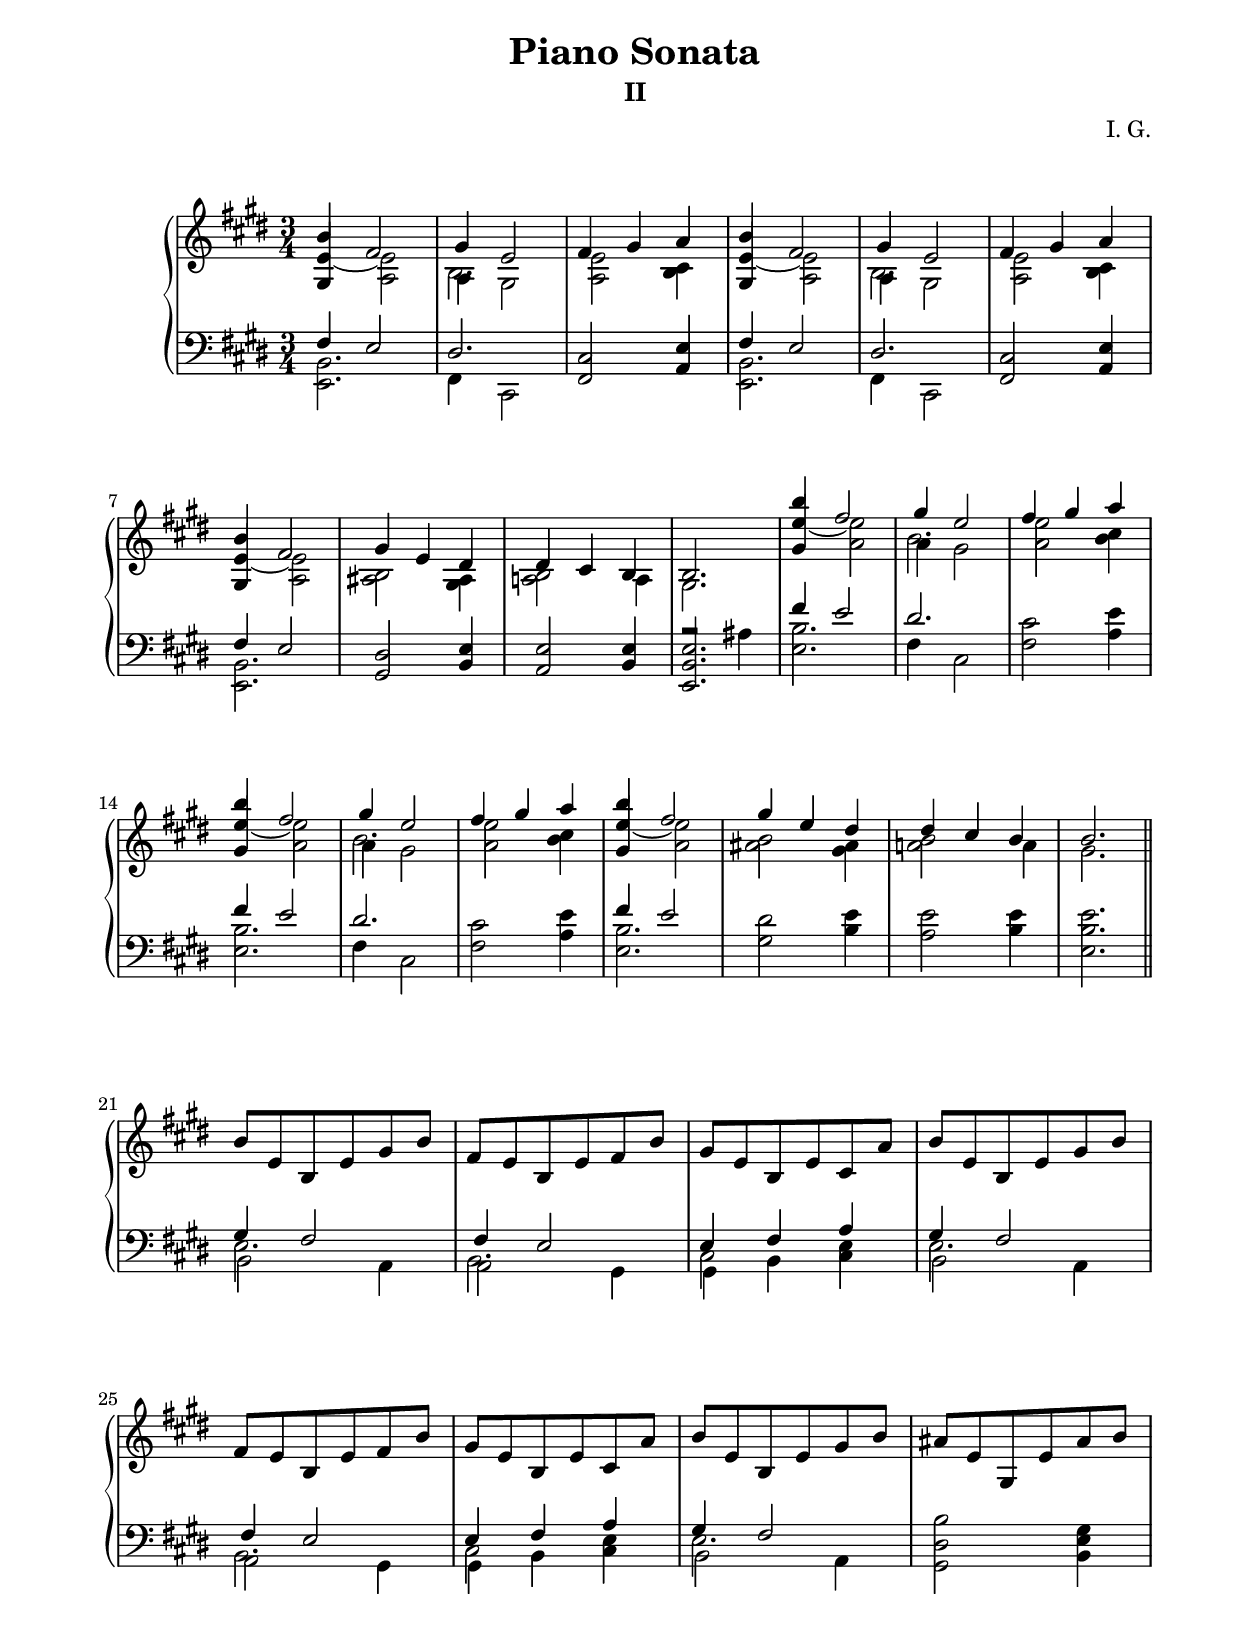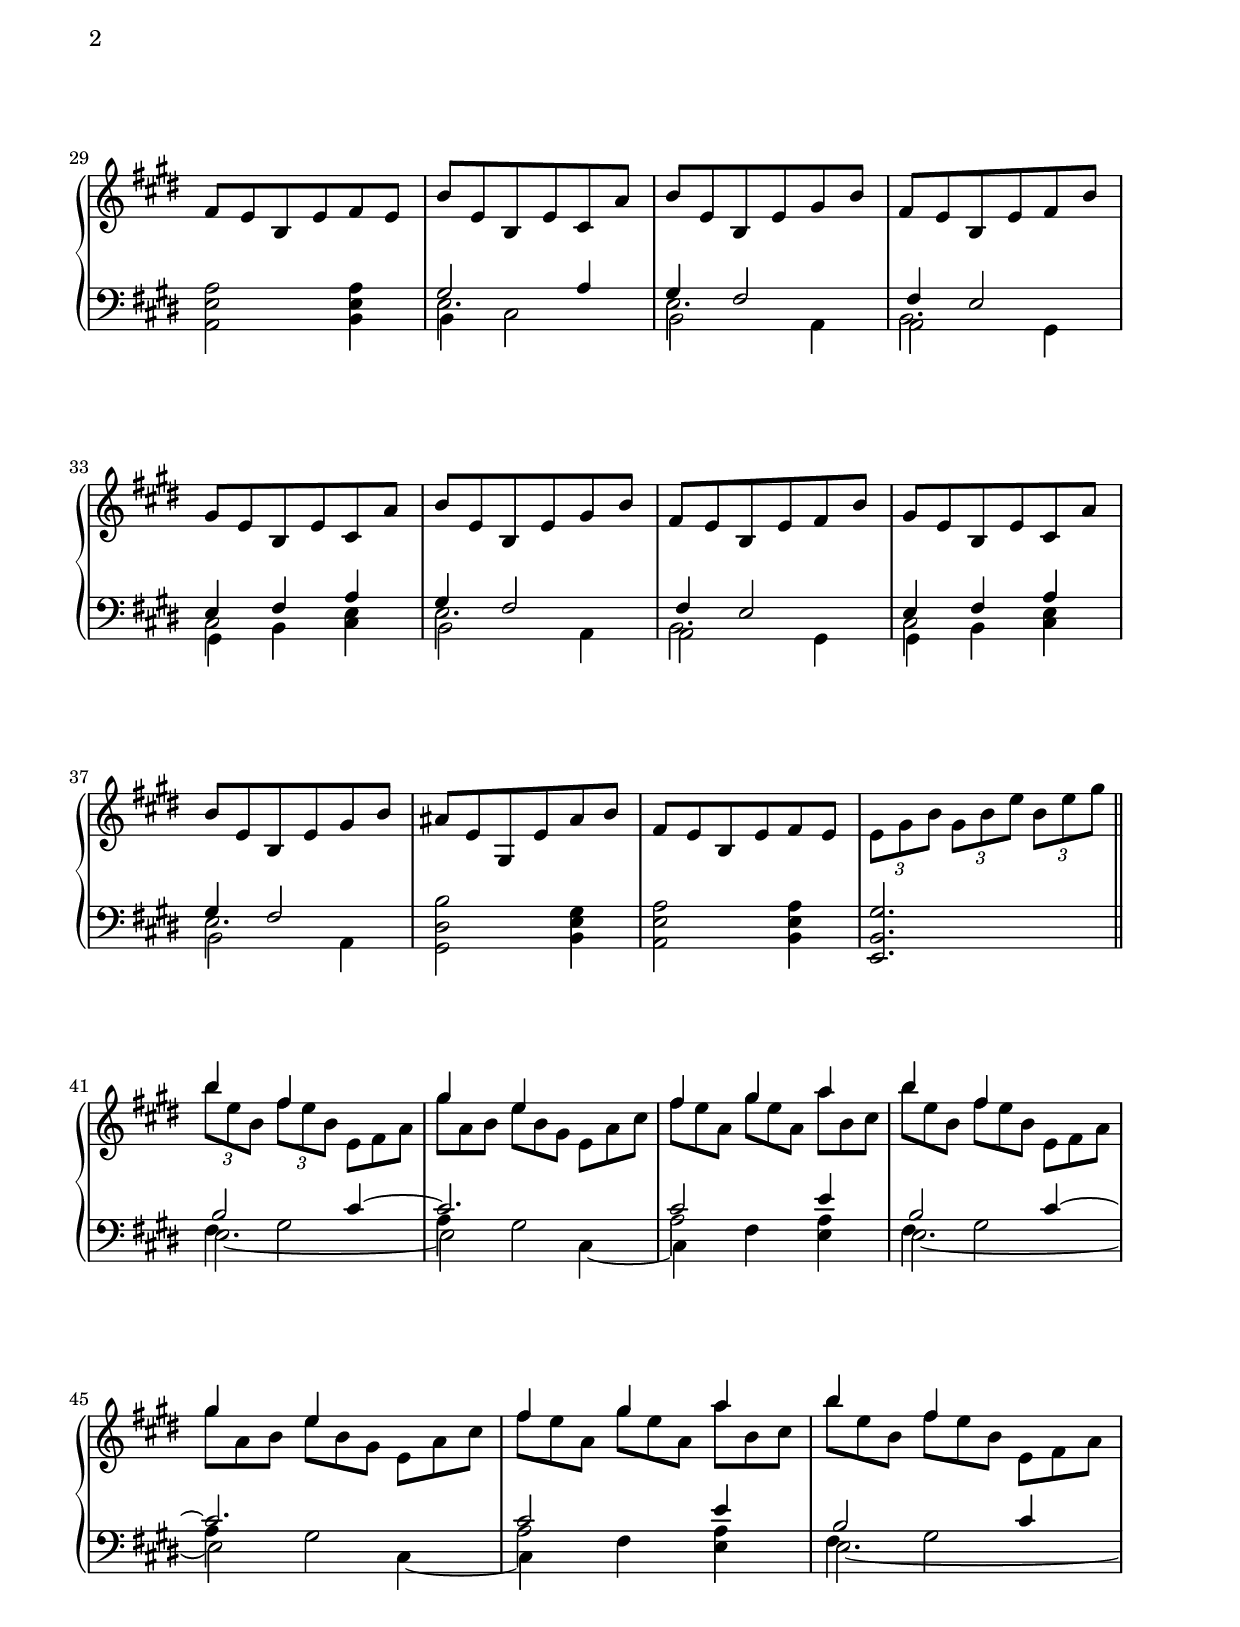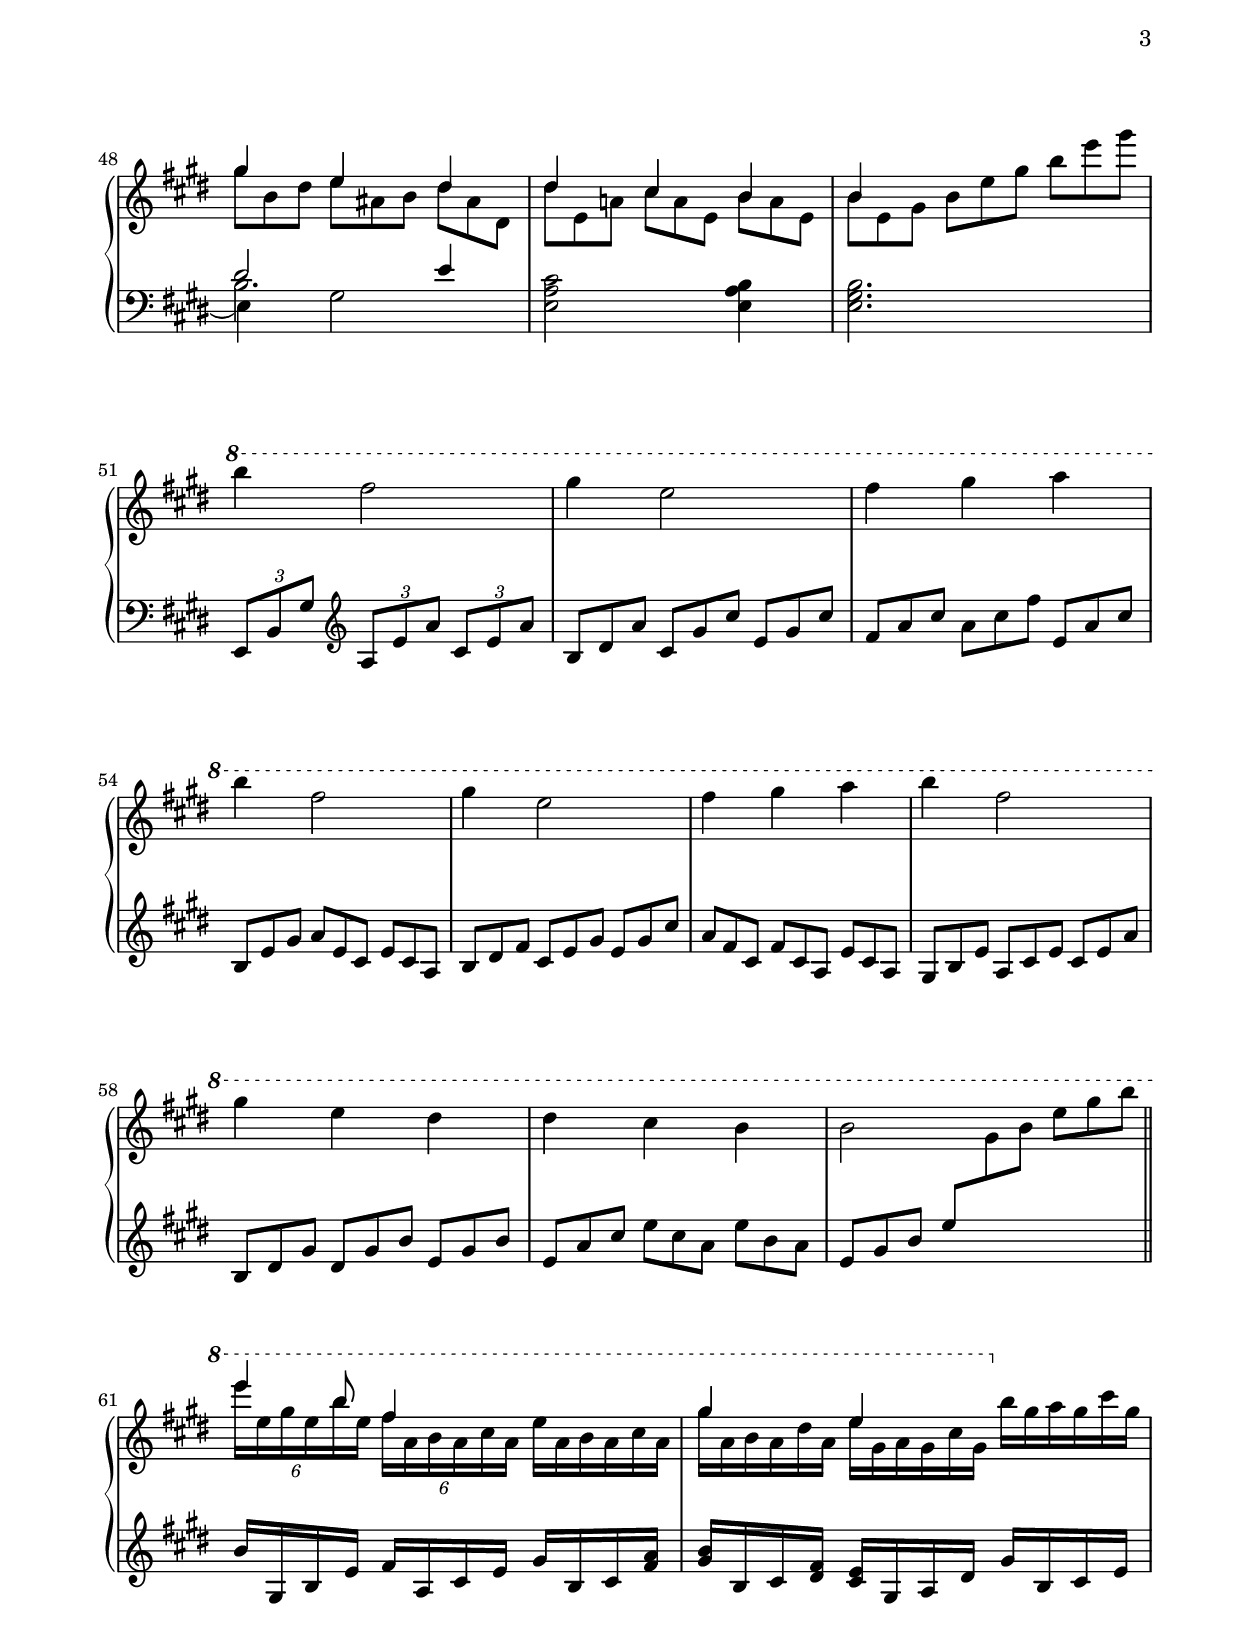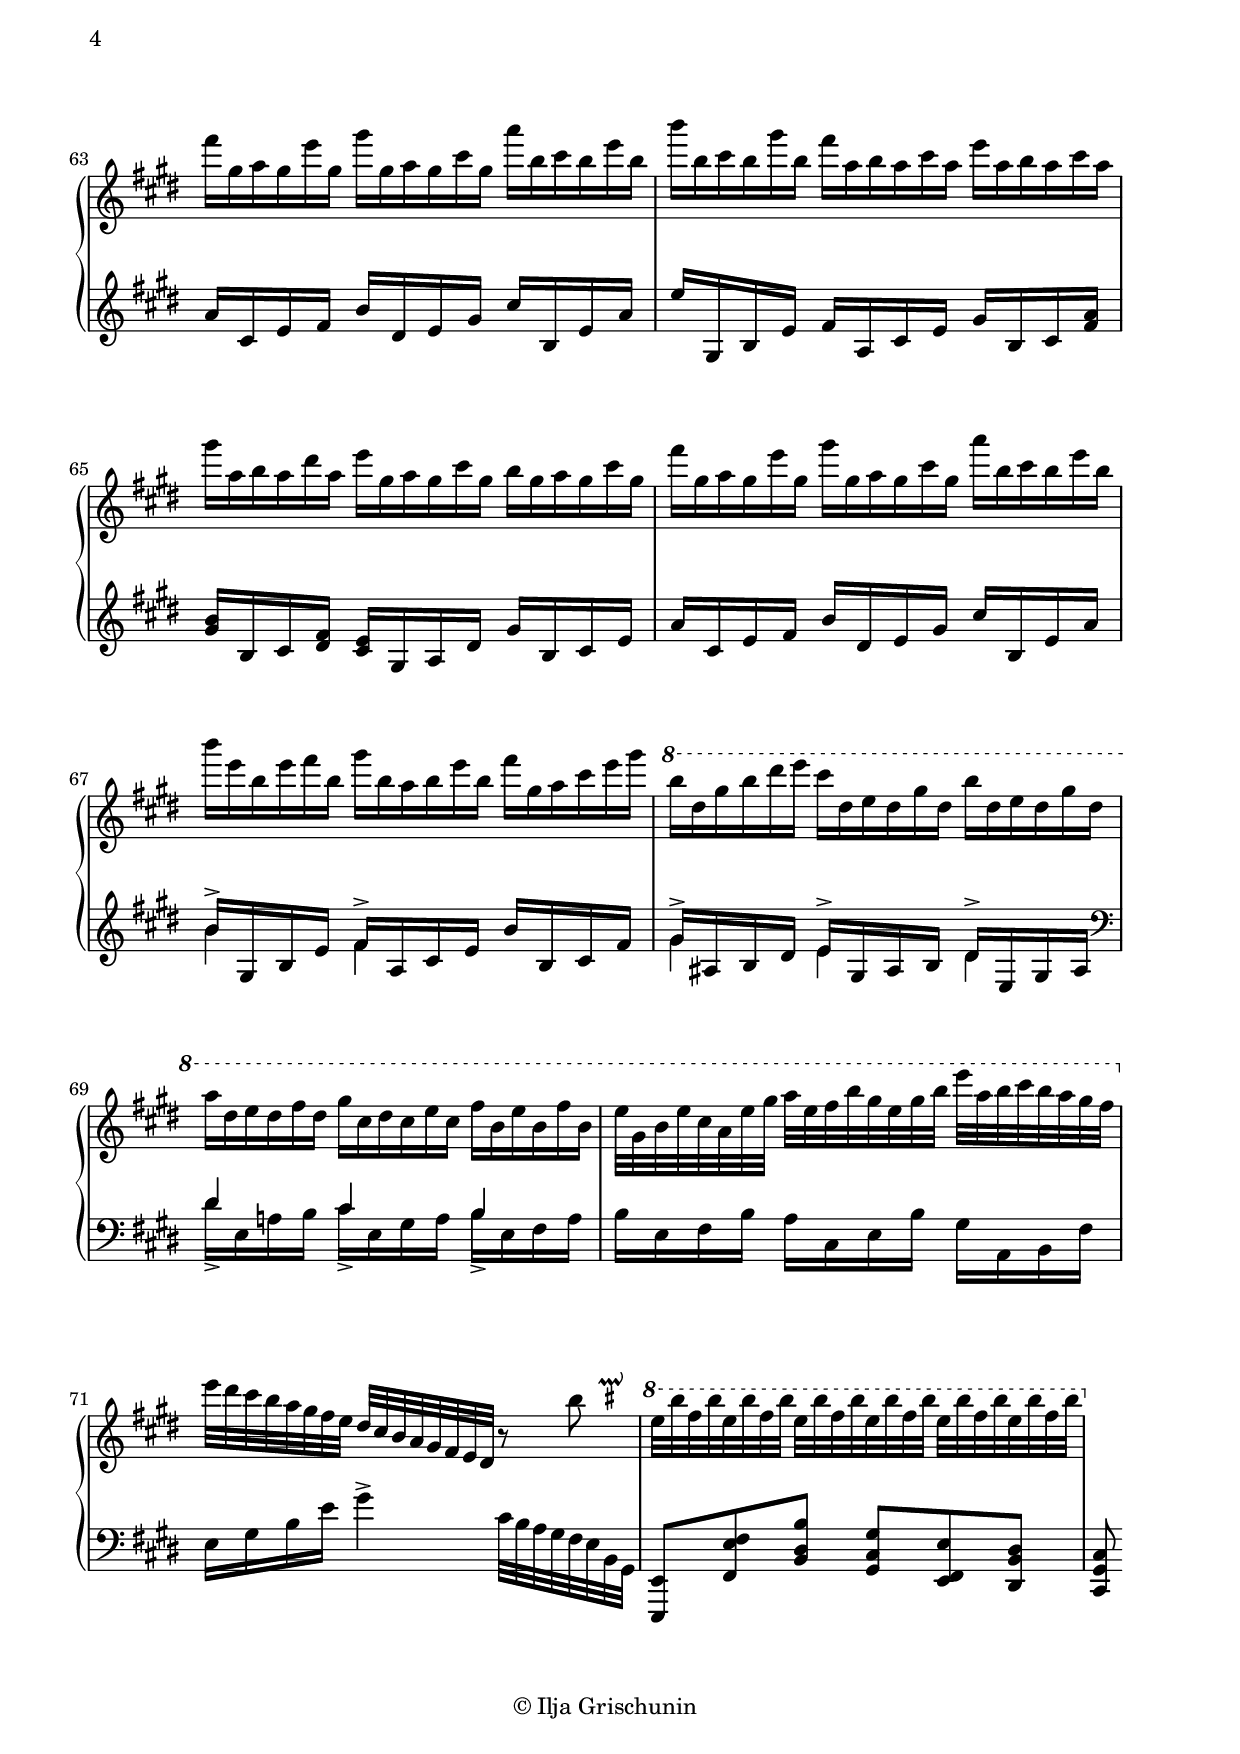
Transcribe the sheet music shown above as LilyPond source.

\version "2.19.15"

\language "deutsch"

\header {
  title = "Piano Sonata"
  subtitle = "II"
  meter = ""
  composer = "I. G."
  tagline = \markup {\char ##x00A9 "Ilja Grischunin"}
}

\paper {
  #(set-paper-size "a4")
  top-system-spacing.basic-distance = #25
  top-markup-spacing.basic-distance = #5
  markup-system-spacing.basic-distance = #33
  system-system-spacing.basic-distance = #25
  last-bottom-spacing.basic-distance = #25
  two-sided = ##t
  inner-margin = 20
  outer-margin = 15
}

\layout {
  indent = 10
  \context {
    \PianoStaff
    \consists #Span_stem_engraver
  }
  \context{
    \Score
    \override StaffGrouper.staff-staff-spacing.basic-distance = #13
    %\remove "Bar_number_engraver"
  }
}
%%%%%%%%%%% RH %%%%%%%%%%%%
\version "2.19.15"

\language "deutsch"

%\include "makeOctaves.ly"

rechts = {
  \clef treble
  \key e \major
  \time 3/4
  \override DynamicLineSpanner.staff-padding = #3
  <<
    {
      \once\override NoteColumn.ignore-collision = ##t
      h'4 fis'2
      \once \override NoteColumn.force-hshift = #-.5
      gis'4 e'2 fis'4 gis' a'%\break
      \once\override NoteColumn.ignore-collision = ##t
      h'4 fis'2
      \once \override NoteColumn.force-hshift = #-.5
      gis'4 e'2 fis'4 gis' a'
    }
    \\
    {
      \voiceFour
      s2. \dotsUp h s s \dotsUp h s
    }
    \\
    {
      \voiceTwo
      \stemUp <gis e'~>4 \stemDown <a e'>2
      \once \override NoteColumn.force-hshift = #-.3
      a4 gis2<a e'>2<h cis'>4
      \stemUp <gis e'~>4 \stemDown <a e'>2
      \once \override NoteColumn.force-hshift = #-.3
      a4 gis2<a e'>2<h cis'>4
    }
  >>
  <<
    {
      \once\override NoteColumn.ignore-collision = ##t
      h'4 fis'2 gis'4 e' dis' dis' cis' h h2.
    }
    \\
    {
      \stemUp <gis e'~>4 \stemDown <a e'>2<ais h><gis ais>4<a! h>2 a4 gis2.
    }
  >>
  %%%%%%%%%%%%%%%%%%%%%%%%%%%%%%%%%%%%%%%%%%%%%%%%%%%
  <<
    {
      \once\override NoteColumn.ignore-collision = ##t
      h''4 fis''2
      \once \override NoteColumn.force-hshift = #-.5
      gis''4 e''2 fis''4 gis'' a''
      \once\override NoteColumn.ignore-collision = ##t
      h''4 fis''2
      \once \override NoteColumn.force-hshift = #-.5
      gis''4 e''2 fis''4 gis'' a''
    }
    \\
    {
      \voiceFour
      s2. \dotsUp h' s s \dotsUp h' s
    }
    \\
    {
      \voiceTwo
      \stemUp <gis' e''~>4 \stemDown <a' e''>2
      \once \override NoteColumn.force-hshift = #-.3
      a'4 gis'2<a' e''>2<h' cis''>4
      \stemUp <gis' e''~>4 \stemDown <a' e''>2
      \once \override NoteColumn.force-hshift = #-.3
      a'4 gis'2<a' e''>2<h' cis''>4
    }
  >>
  <<
    {
      \once\override NoteColumn.ignore-collision = ##t
      h''4 fis''2 gis''4 e'' dis'' dis'' cis'' h' h'2.
    }
    \\
    {
      \stemUp <gis' e''~>4 \stemDown <a' e''>2<ais' h'><gis' ais'>4<a'! h'>2 a'4 gis'2.
    }
  >>
  \bar "||"\break
  %%%%%%%%%%%%%%%%%%%%%%%%%%%%%%%%%%%%%%%%%%%%%%%%%%%
  \relative {
    h'8 e, h e gis h fis e h e fis h gis e h e cis a'
    h8 e, h e gis h fis e h e fis h gis e h e cis a'
    h8 e, h e gis h ais e gis, e' ais h fis e h e fis e
    h' e, h e cis a'
    h8 e, h e gis h fis e h e fis h gis e h e cis a'
    h8 e, h e gis h fis e h e fis h gis e h e cis a'
    h8 e, h e gis h ais e gis, e' ais h fis e h e fis e
  }
  <<
    {
      \relative {
        s2. h''4 fis s gis e s fis gis a h fis s gis e s fis gis a
        h fis s gis e dis dis cis h h s2 s2.*10
        \times 2/3 {
          \override TupletBracket #'bracket-visibility = ##f
          \override TupletNumber #'transparent = ##t
          e''4 h8 fis4 s8 s4. gis4 s8 e4 s8 s4.
        }
      }
    }
    \\
    {
      \relative {
        \set tupletSpannerDuration = #(ly:make-moment 2 8)
        \times 2/3 {
          e'8 gis h gis h e h e gis
          \bar "||"
          \break
          h e, h fis' e h
          \override TupletNumber #'transparent = ##t
          e, fis a gis' a, h e h gis e a cis fis e a, gis' e a, a' h, cis
          h' e, h fis' e h e, fis a gis' a, h e h gis e a cis fis e a, gis' e a, a' h, cis
          h' e, h fis' e h e, fis a gis' h, dis e ais, h dis ais dis, dis' e, a! cis a e h' a e
          h' e, gis h e gis h e gis
          \break
        }
        \ottava #1
        \set Staff.ottavation = #"8"
        h4 fis2 gis4 e2 fis4 gis a h4 fis2 gis4 e2 fis4 gis a h fis 2 gis4 e dis dis cis h h2 s4
        \bar "||"
        \break
        \times 4/6 {
          \override TupletNumber #'transparent = ##f
          e'16 e, gis e h' e, fis a, h a cis a
          \override TupletNumber #'transparent = ##t
          e' a, h a cis a gis' a, h a dis a e' gis, a gis cis gis
          \ottava #0
          h gis a gis cis gis
        }
      }
    }
  >>
  \relative c'''{
    \times 4/6 {
      \override TupletBracket #'bracket-visibility = ##f
      \override TupletNumber #'transparent = ##t
      fis gis, a gis e' gis, gis' gis, a gis cis gis a' h, cis h e h
      h' h, cis h gis' h, fis' a, h a cis a e' a, h a cis a
      gis' a, h a dis a e' gis, a gis cis gis h gis a gis cis gis
      fis' gis, a gis e' gis, gis' gis, a gis cis gis a' h, cis h e h
      h' e, h e fis h, gis' h, a h e h fis' gis, a cis e gis
      \ottava #1
      \set Staff.ottavation = #"8"
      h dis, gis h dis e cis dis, e dis gis dis h' dis, e dis gis dis
      a' dis, e dis fis dis gis cis, dis cis e cis fis h, e h fis' h,
    }
    e32 gis, h e cis a e' gis a e fis h gis e gis h e a, h cis h a gis fis
    \ottava #0
    e dis cis h a gis fis e dis cis h a gis fis e dis r8
    h''^\markup \tiny \override #'(baseline-skip . 1) {
      \halign #-4
      \center-column {
        \musicglyph #"scripts.prallup"
        \sharp
      }
    }
    \ottava #1
    \set Staff.ottavation = #"8"
    \repeat unfold 6 {e32 h' fis h}
  }
}

%%%%%%%%%%% LH %%%%%%%%%%%%
\version "2.19.15"

\language "deutsch"

%\include "makeOctaves.ly"

links = {
  \clef bass
  \key e \major
  \time 3/4
  <<
    {
      fis4 e2 dis2.
    }
    \\
    {
      \dotsUp <e, h,>2. fis,4 cis,2
    }
  >>
  <fis, cis><a, e>4
  <<
    {
      fis4 e2 dis2.
    }
    \\
    {
      \dotsUp <e, h,>2. fis,4 cis,2
    }
  >>
  <fis, cis><a, e>4
  <<
    {
      fis4 e2
    }
    \\
    {
      \dotsUp <e, h,>2.
    }
  >>
  <gis, dis>2<h, e>4<a, e>2<h, e>4
  <<
    {
      <e, h, e>2.
    }
    \\
    {
      a2\rest ais4
    }
  >>
  %%%%%%%%%%%%%%%%%%%%%%%%%%%%%%%%%%%%%%%%
  <<
    {
      fis'4 e'2 dis'2.
    }
    \\
    {
      <e h>2. fis4 cis2
    }
  >>
  <fis cis'><a e'>4
  <<
    {
      fis'4 e'2 dis'2.
    }
    \\
    {
      <e h>2. fis4 cis2
    }
  >>
  <fis cis'><a e'>4
  <<
    {
      fis'4 e'2
    }
    \\
    {
      <e h>2.
    }
  >>
  <gis dis'>2<h e'>4<a e'>2<h e'>4<e h e'>2.
  %%%%%%%%%%%%%%%%%%%%%%%%%%%%%%%%%%%%%%%%
  <<
    {
      \once \override NoteColumn.force-hshift = #-.5
      gis4 fis2
      \once \override NoteColumn.force-hshift = #-.5
      fis4 e2
      \once \override NoteColumn.force-hshift = #-.5
      e4 fis a
      \once \override NoteColumn.force-hshift = #-.5
      gis4 fis2
      \once \override NoteColumn.force-hshift = #-.5
      fis4 e2
      \once \override NoteColumn.force-hshift = #-.5
      e4 fis a
      \once \override NoteColumn.force-hshift = #-.5
      gis4 fis2 s2. s
      \once \override NoteColumn.force-hshift = #-.5
      gis2 a4
      \once \override NoteColumn.force-hshift = #-.5
      gis4 fis2
      \once \override NoteColumn.force-hshift = #-.5
      fis4 e2
      \once \override NoteColumn.force-hshift = #-.5
      e4 fis a
      \once \override NoteColumn.force-hshift = #-.5
      gis4 fis2
      \once \override NoteColumn.force-hshift = #-.5
      fis4 e2
      \once \override NoteColumn.force-hshift = #-.5
      e4 fis a
      \once \override NoteColumn.force-hshift = #-.5
      gis4 fis2 s2. s <e, h, gis>
      \once \override NoteColumn.force-hshift = #-.5
      h2 cis'4~
      \once \override NoteColumn.force-hshift = #-.5
      cis'2. 
      \once \override NoteColumn.force-hshift = #-.5
      cis'2 e'4
      \once \override NoteColumn.force-hshift = #-.5
      h2 cis'4~
      \once \override NoteColumn.force-hshift = #-.5
      cis'2.
      \once \override NoteColumn.force-hshift = #-.5
      cis'2 e'4
      \once \override NoteColumn.force-hshift = #-.5
      h2 cis'4
      \once \override NoteColumn.force-hshift = #-.5
      dis'2 e'4 s2. s
    }
    \\
    {
      \voiceFour
      e2. \dotsUp h, cis2 s4 e2. \dotsUp h, cis2 s4
      e2. s s e
      e2. \dotsUp h, cis2 s4 e2. \dotsUp h, cis2 s4
      e2. s s s
      fis4 gis2 a4 gis2 a s4 fis4 gis2 a4 gis2 a s4
      fis4 gis2 h2. s s
    }
    \\
    {
      \voiceTwo
      \once \override NoteColumn.force-hshift = #-.3
      h,2 a,4
      \once \override NoteColumn.force-hshift = #-.3
      a,2 gis,4
      \once \override NoteColumn.force-hshift = #-.3
      gis, h, <cis e>
      \once \override NoteColumn.force-hshift = #-.3
      h,2 a,4
      \once \override NoteColumn.force-hshift = #-.3
      a,2 gis,4
      \once \override NoteColumn.force-hshift = #-.3
      gis, h, <cis e>
      \once \override NoteColumn.force-hshift = #-.3
      h,2 a,4 <gis, dis h>2<h, e gis>4<a,e a>2<h, e a>4
      \once \override NoteColumn.force-hshift = #-.3
      h,4 cis2
      \once \override NoteColumn.force-hshift = #-.3
      h,2 a,4
      \once \override NoteColumn.force-hshift = #-.3
      a,2 gis,4
      \once \override NoteColumn.force-hshift = #-.3
      gis, h, <cis e>
      \once \override NoteColumn.force-hshift = #-.3
      h,2 a,4
      \once \override NoteColumn.force-hshift = #-.3
      a,2 gis,4
      \once \override NoteColumn.force-hshift = #-.3
      gis, h, <cis e>
      \once \override NoteColumn.force-hshift = #-.3
      h,2 a,4 <gis, dis h>2<h, e gis>4<a,e a>2<h, e a>4
      s2.
      \once \override NoteColumn.force-hshift = #-.3
      e~
      \once \override NoteColumn.force-hshift = #-.3
      e2 cis4~
      \once \override NoteColumn.force-hshift = #-.3
      cis fis <e a>
      \once \override NoteColumn.force-hshift = #-.3
      e2.~
      \once \override NoteColumn.force-hshift = #-.3
      e2 cis4~
      \once \override NoteColumn.force-hshift = #-.3
      cis fis <e a>
      \once \override NoteColumn.force-hshift = #-.3
      e2.~
      \once \override NoteColumn.force-hshift = #-.3
      e4 gis2 <e a cis'>2<e a h>4<e gis h>2.
    }
  >>
  \relative {
    \set tupletSpannerDuration = #(ly:make-moment 2 8)
    \times 2/3 {
      e,8 h' gis'
      \clef treble
      a e' a cis, e a
      \override TupletNumber #'transparent = ##t
      h, dis a' cis, gis' cis e, gis cis fis, a cis a cis fis e, a cis
      h, e gis a e cis e cis a h dis fis cis e gis e gis cis a fis cis fis cis a e' cis a
      gis h e a, cis e cis e a h, dis gis dis gis h e, gis h e, a cis e cis a e' h a
      e gis h e
      \change Staff = RH
      gis h e gis h
    }
    \change Staff = LH
    h,,16 gis, h e fis a, cis e gis h, cis <fis a>
    <gis h> h, cis <dis fis><cis e> gis a dis gis h, cis e
    a cis, e fis h  dis, e gis cis h, e a
    e' gis,, h e fis a, cis e gis h, cis <fis a>
    <gis h> h, cis <dis fis><cis e> gis a dis gis h, cis e
    a cis, e fis h  dis, e gis cis h, e a
    <<
      {
        h-> gis, h e fis-> a, cis e h' h, cis fis
        gis-> ais, h dis e-> gis, ais h dis-> e, gis ais
        \clef bass
        dis4 cis h
      }
      \\
      {
        h'4 fis s gis e dis
        dis16-> e, a! h cis-> e, gis a h-> e, fis a
      }
    >>
    h e, fis h a cis, e h' gis a, h fis' e gis h e gis4-> cis,32 h a gis fis e h gis
  }
  <e,, e,>8[<fis, e fis><h, dis h>]<gis, cis gis>[<e, fis, e><dis, h, dis>]
  <cis, gis, cis>
}

%%%%%%%%%%%%D%%%%%%%%%%%%%%
dynamic = 
%\relative
{
  \override Hairpin.to-barline = ##f
}


%%%%%%%%%%%%%%%%%%%%%%%%%%%
\score {
  \new PianoStaff <<
    \new Staff = "RH" \rechts
    \new Dynamics = "DYN" \dynamic
    \new Staff = "LH" \links
  >>
  %%{
  \layout { }
  \midi {
    \tempo 4 = 100
  }
  %}
}